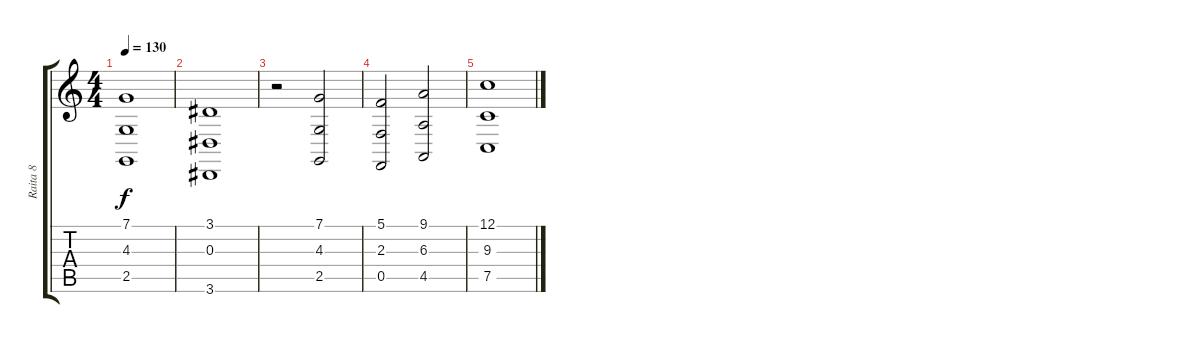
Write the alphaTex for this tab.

\track ("Raita 8" "Raita 8") {instrument choiraahs}
\staff {score tabs}
\tuning (C4 G3 Eb3 Bb2 F2 C2) {hide}
\ts (4 4)
\tempo 130
\clef g2
\ks c
(7.1 4.3 2.5).1{dy f} |
(3.1 0.3 3.6).1 |
r.2 (7.1 4.3 2.5).2 |
(5.1 2.3 0.5).2 (9.1 6.3 4.5).2 |
(12.1 9.3 7.5).1
